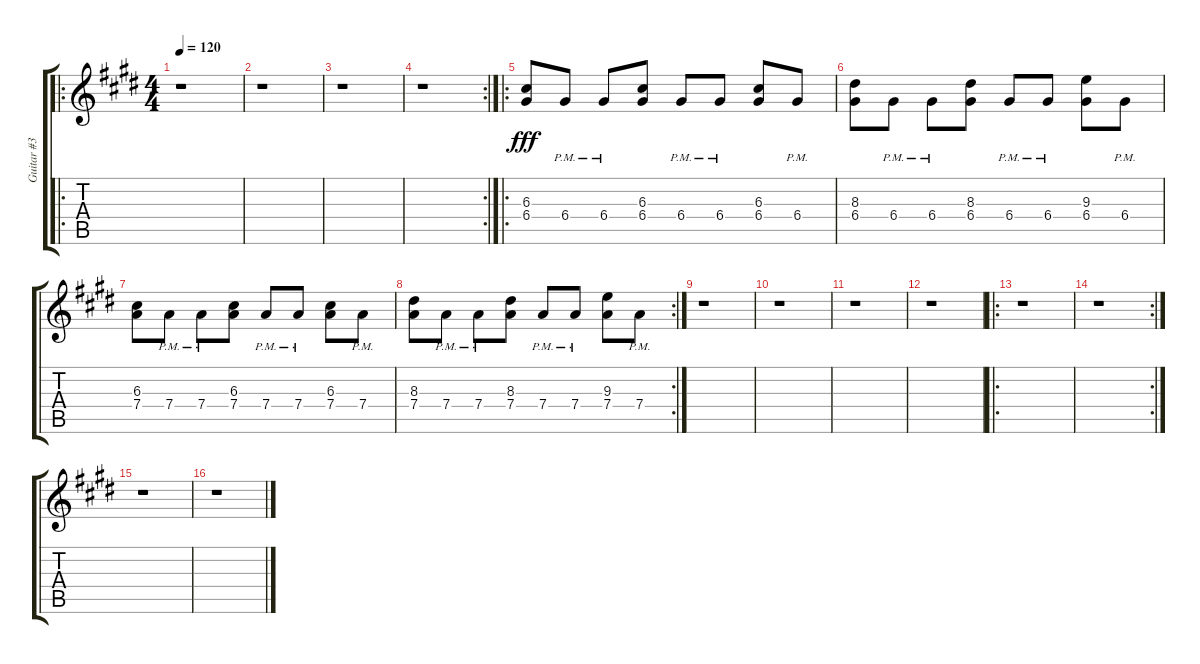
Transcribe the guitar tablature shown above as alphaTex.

\track ("Guitar #3" "Guitar #3") {instrument distortionguitar}
\staff {score tabs}
\tuning (E4 B3 G3 D3 A2 E2) {hide}
\ro
\ts (4 4)
\tempo 120
\clef g2
\ks e
r.1{dy fff} |
r.1 |
r.1 |
\rc 2
r.1 |
\ro
(6.3 6.4).8 6.4{pm}.8 6.4{pm}.8 (6.3 6.4).8 6.4{pm}.8 6.4{pm}.8 (6.3 6.4).8 6.4{pm}.8 |
(8.3 6.4).8 6.4{pm}.8 6.4{pm}.8 (8.3 6.4).8 6.4{pm}.8 6.4{pm}.8 (9.3 6.4).8 6.4{pm}.8 |
(6.3 7.4).8 7.4{pm}.8 7.4{pm}.8 (6.3 7.4).8 7.4{pm}.8 7.4{pm}.8 (6.3 7.4).8 7.4{pm}.8 |
\rc 2
(8.3 7.4).8 7.4{pm}.8 7.4{pm}.8 (8.3 7.4).8 7.4{pm}.8 7.4{pm}.8 (9.3 7.4).8 7.4{pm}.8 |
r.1 |
r.1 |
r.1 |
r.1 |
\ro
r.1 |
\rc 2
r.1 |
r.1 |
r.1
